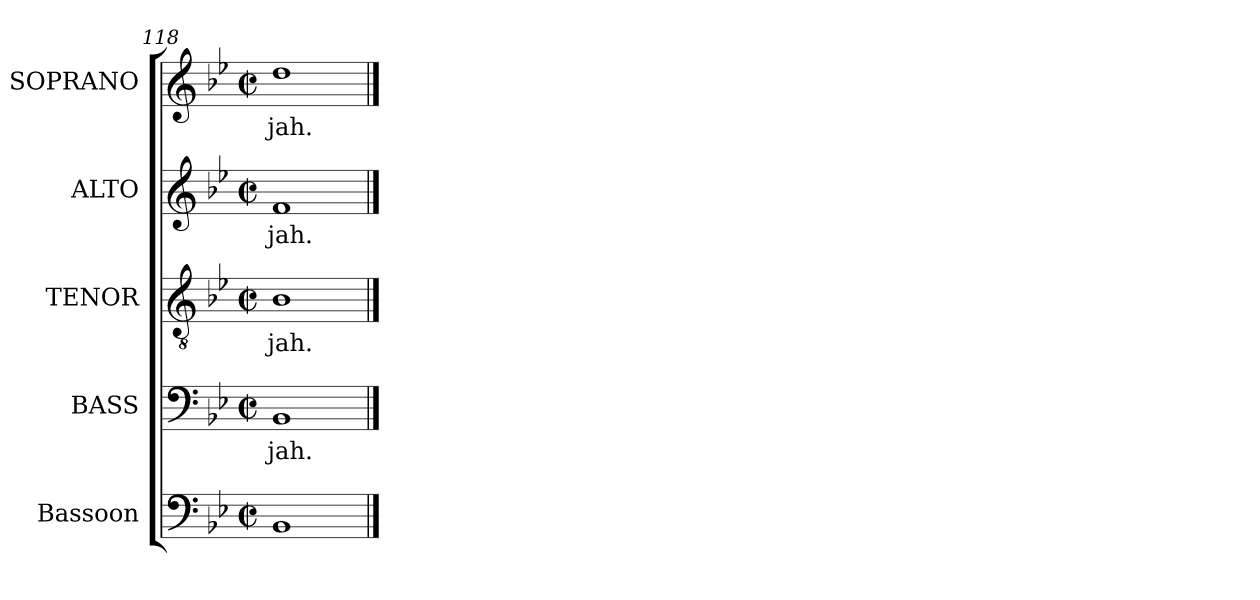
**kern	**kern	**text	**kern	**text	**kern	**text	**kern	**text
*part5	*part4	*part4	*part3	*part3	*part2	*part2	*part1	*part1
*staff5	*staff4	*staff4	*staff3	*staff3	*staff2	*staff2	*staff1	*staff1
*I"Bassoon	*I"BASS	*	*I"TENOR	*	*I"ALTO	*	*I"SOPRANO	*
*I'Bsn.	*I'B.	*	*I'T.	*	*I'A.	*	*I'S.	*
*clefF4	*clefF4	*	*clefGv2	*	*clefG2	*	*clefG2	*
*	*	*	*ITrd7c12	*	*	*	*	*
*k[b-e-]	*k[b-e-]	*	*k[b-e-]	*	*k[b-e-]	*	*k[b-e-]	*
*B-:	*B-:	*	*B-:	*	*B-:	*	*B-:	*
*M2/2	*M2/2	*	*M2/2	*	*M2/2	*	*M2/2	*
*met(c|)	*met(c|)	*	*met(c|)	*	*met(c|)	*	*met(c|)	*
=118	=118	=118	=118	=118	=118	=118	=118	=118
!	!	!LO:LY:b:color=#000000	!	!	!	!	!	!
!	!	!	!	!LO:LY:b:color=#000000	!	!	!	!
!	!	!	!	!	!	!LO:LY:b:color=#000000	!	!
!	!	!	!	!	!	!	!	!LO:LY:b:color=#000000
1BB-i	1BB-i	-jah.	1BB-i	-jah.	1fi	-jah.	1ddi	-jah.
==	==	==	==	==	==	==	==	==
*-	*-	*-	*-	*-	*-	*-	*-	*-
